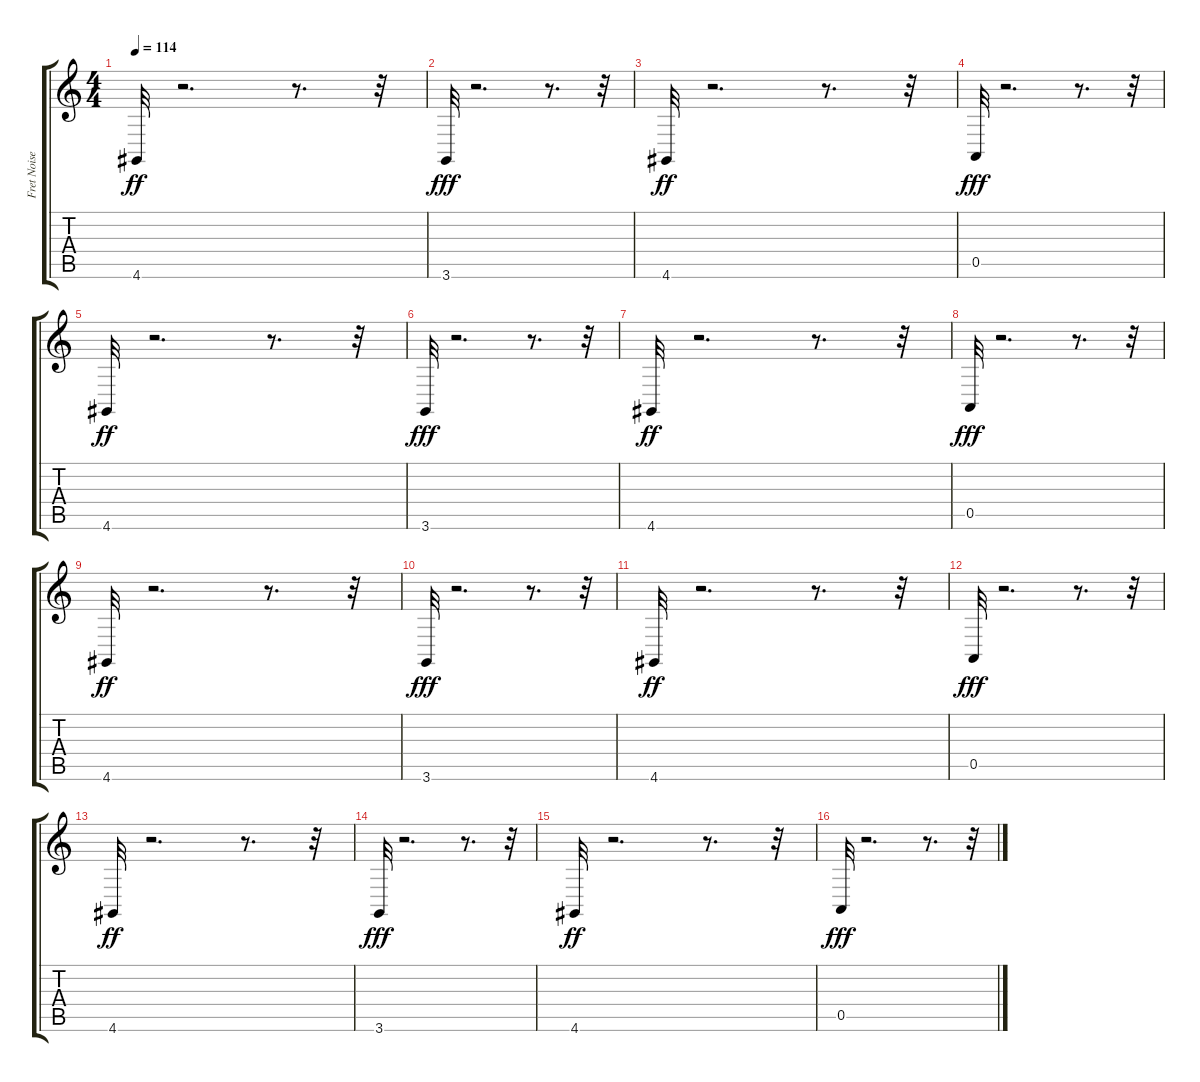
\track ("Fret Noises" "Fret Noise") {instrument guitarfretnoise}
\staff {score tabs}
\tuning (E4 B3 G3 D3 A2 E2) {hide}
\ts (4 4)
\tempo 114
\clef g2
\ks c
4.6.32{dy ff} r.2{d} r.8{d} r.32 |
3.6.32{dy fff} r.2{d} r.8{d} r.32 |
4.6.32{dy ff} r.2{d} r.8{d} r.32 |
0.5.32{dy fff} r.2{d} r.8{d} r.32 |
4.6.32{dy ff} r.2{d} r.8{d} r.32 |
3.6.32{dy fff} r.2{d} r.8{d} r.32 |
4.6.32{dy ff} r.2{d} r.8{d} r.32 |
0.5.32{dy fff} r.2{d} r.8{d} r.32 |
4.6.32{dy ff} r.2{d} r.8{d} r.32 |
3.6.32{dy fff} r.2{d} r.8{d} r.32 |
4.6.32{dy ff} r.2{d} r.8{d} r.32 |
0.5.32{dy fff} r.2{d} r.8{d} r.32 |
4.6.32{dy ff} r.2{d} r.8{d} r.32 |
3.6.32{dy fff} r.2{d} r.8{d} r.32 |
4.6.32{dy ff} r.2{d} r.8{d} r.32 |
0.5.32{dy fff} r.2{d} r.8{d} r.32
